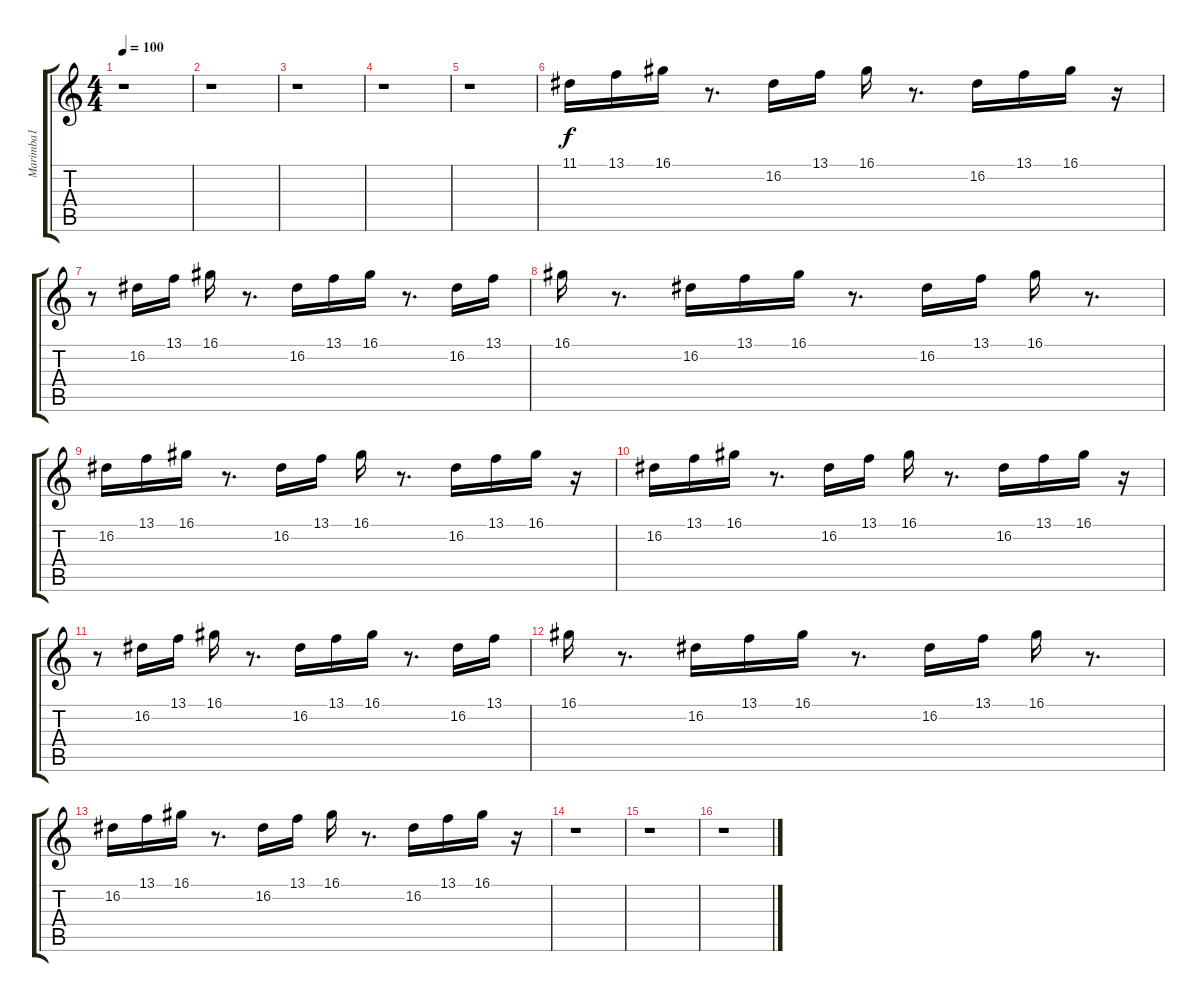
\track ("Marimba1" "Marimba1") {instrument marimba}
\staff {score tabs}
\tuning (E4 B3 G3 D3 A2 E2) {hide}
\ts (4 4)
\tempo 100
\clef g2
\ks c
r.1{dy f instrument marimba} |
r.1 |
r.1 |
r.1 |
r.1 |
11.1.16 13.1.16 16.1.16 r.8{d} 16.2.16 13.1.16 16.1.16 r.8{d} 16.2.16 13.1.16 16.1.16 r.16 |
r.8 16.2.16 13.1.16 16.1.16 r.8{d} 16.2.16 13.1.16 16.1.16 r.8{d} 16.2.16 13.1.16 |
16.1.16 r.8{d} 16.2.16 13.1.16 16.1.16 r.8{d} 16.2.16 13.1.16 16.1.16 r.8{d} |
16.2.16 13.1.16 16.1.16 r.8{d} 16.2.16 13.1.16 16.1.16 r.8{d} 16.2.16 13.1.16 16.1.16 r.16 |
16.2.16 13.1.16 16.1.16 r.8{d} 16.2.16 13.1.16 16.1.16 r.8{d} 16.2.16 13.1.16 16.1.16 r.16 |
r.8 16.2.16 13.1.16 16.1.16 r.8{d} 16.2.16 13.1.16 16.1.16 r.8{d} 16.2.16 13.1.16 |
16.1.16 r.8{d} 16.2.16 13.1.16 16.1.16 r.8{d} 16.2.16 13.1.16 16.1.16 r.8{d} |
16.2.16 13.1.16 16.1.16 r.8{d} 16.2.16 13.1.16 16.1.16 r.8{d} 16.2.16 13.1.16 16.1.16 r.16 |
r.1 |
r.1 |
r.1
